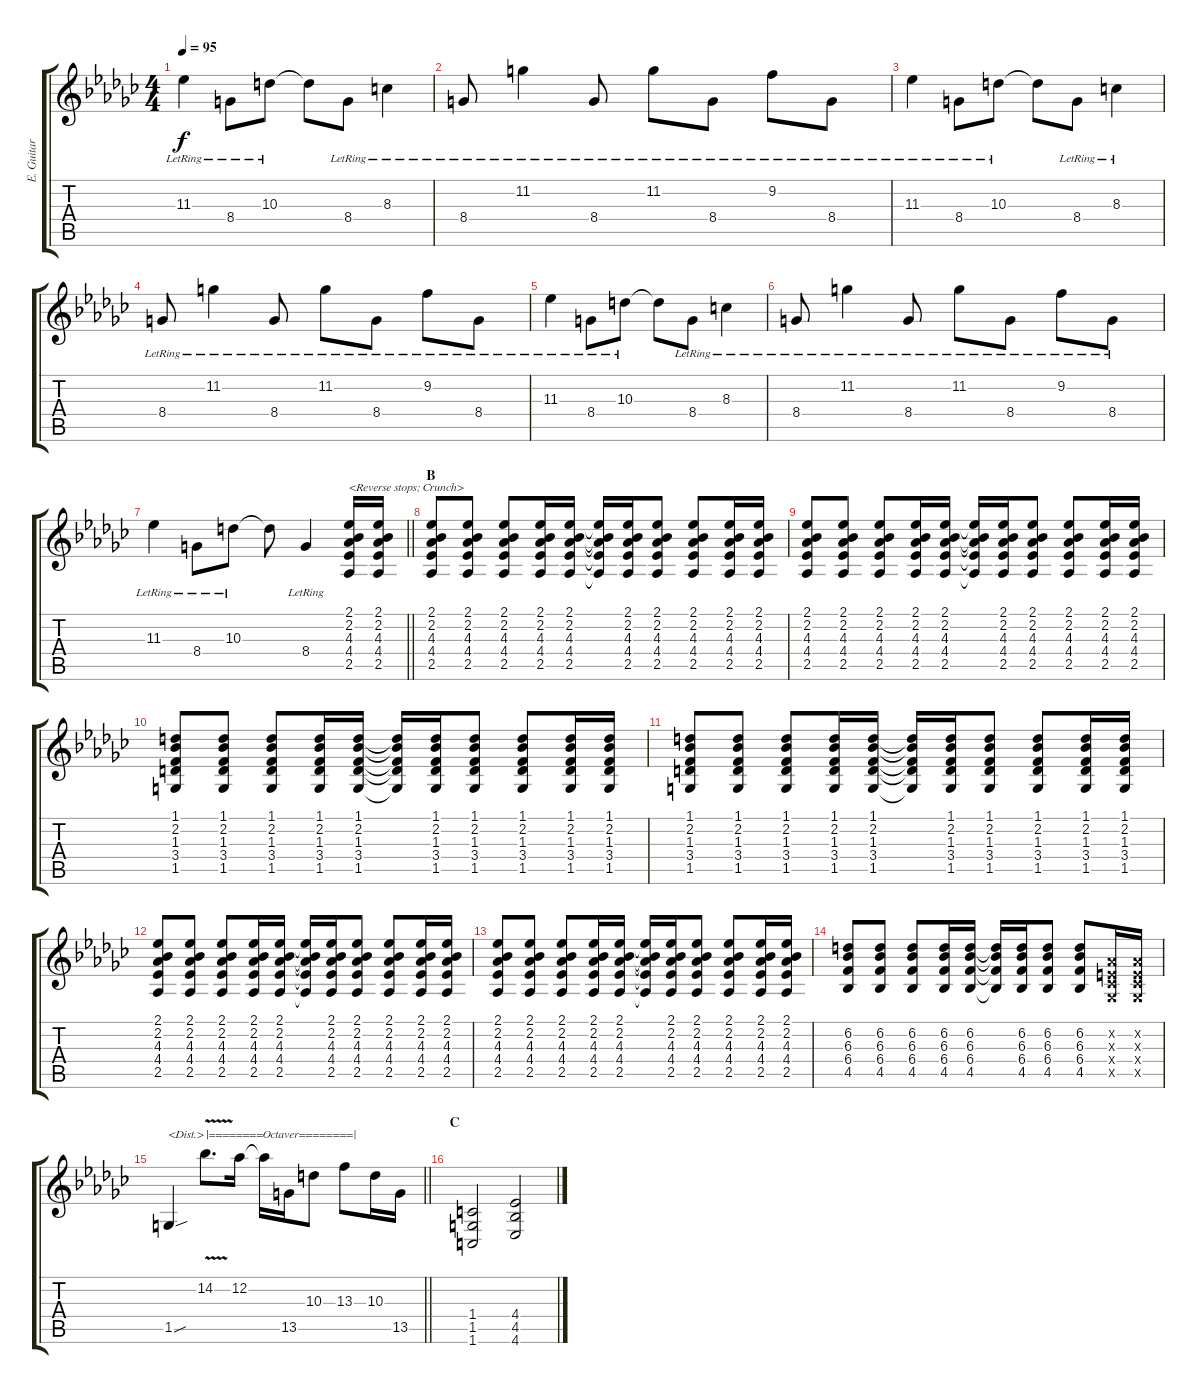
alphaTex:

\track ("E. Guitar II" "E. Guitar ") {instrument overdrivenguitar}
\staff {score tabs}
\tuning (Db4 Ab3 E3 B2 Gb2 B1) {hide}
\ts (4 4)
\tempo 95
\clef g2
\ks gb
11.3{lr}.4{dy f} 8.4{lr}.8 10.3{lr}.8 10.3{t}.8 8.4{lr}.8 8.3{lr}.4 |
8.4{lr}.8 11.2{lr}.4 8.4{lr}.8 11.2{lr}.8 8.4{lr}.8 9.2{lr}.8 8.4{lr}.8 |
11.3{lr}.4 8.4{lr}.8 10.3{lr}.8 10.3{t}.8 8.4{lr}.8 8.3{lr}.4 |
8.4{lr}.8 11.2{lr}.4 8.4{lr}.8 11.2{lr}.8 8.4{lr}.8 9.2{lr}.8 8.4{lr}.8 |
11.3{lr}.4 8.4{lr}.8 10.3{lr}.8 10.3{t}.8 8.4{lr}.8 8.3{lr}.4 |
8.4{lr}.8 11.2{lr}.4 8.4{lr}.8 11.2{lr}.8 8.4{lr}.8 9.2{lr}.8 8.4{lr}.8 |
\barLineRight lightlight
11.3{lr}.4 8.4{lr}.8 10.3{lr}.8 10.3{t}.8 8.4{lr}.4 (2.1 2.2 4.3 4.4 2.5).16{txt "<Reverse stops; Crunch>" instrument overdrivenguitar} (2.1 2.2 4.3 4.4 2.5).16 |
\section ("" "B")
(2.1 2.2 4.3 4.4 2.5).8 (2.1 2.2 4.3 4.4 2.5).8 (2.1 2.2 4.3 4.4 2.5).8 (2.1 2.2 4.3 4.4 2.5).16 (2.1 2.2 4.3 4.4 2.5).16 (2.1{t} 2.2{t} 4.3{t} 4.4{t} 2.5{t}).16 (2.1 2.2 4.3 4.4 2.5).16 (2.1 2.2 4.3 4.4 2.5).8 (2.1 2.2 4.3 4.4 2.5).8 (2.1 2.2 4.3 4.4 2.5).16 (2.1 2.2 4.3 4.4 2.5).16 |
(2.1 2.2 4.3 4.4 2.5).8 (2.1 2.2 4.3 4.4 2.5).8 (2.1 2.2 4.3 4.4 2.5).8 (2.1 2.2 4.3 4.4 2.5).16 (2.1 2.2 4.3 4.4 2.5).16 (2.1{t} 2.2{t} 4.3{t} 4.4{t} 2.5{t}).16 (2.1 2.2 4.3 4.4 2.5).16 (2.1 2.2 4.3 4.4 2.5).8 (2.1 2.2 4.3 4.4 2.5).8 (2.1 2.2 4.3 4.4 2.5).16 (2.1 2.2 4.3 4.4 2.5).16 |
(1.1 2.2 1.3 3.4 1.5).8 (1.1 2.2 1.3 3.4 1.5).8 (1.1 2.2 1.3 3.4 1.5).8 (1.1 2.2 1.3 3.4 1.5).16 (1.1 2.2 1.3 3.4 1.5).16 (1.1{t} 2.2{t} 1.3{t} 3.4{t} 1.5{t}).16 (1.1 2.2 1.3 3.4 1.5).16 (1.1 2.2 1.3 3.4 1.5).8 (1.1 2.2 1.3 3.4 1.5).8 (1.1 2.2 1.3 3.4 1.5).16 (1.1 2.2 1.3 3.4 1.5).16 |
(1.1 2.2 1.3 3.4 1.5).8 (1.1 2.2 1.3 3.4 1.5).8 (1.1 2.2 1.3 3.4 1.5).8 (1.1 2.2 1.3 3.4 1.5).16 (1.1 2.2 1.3 3.4 1.5).16 (1.1{t} 2.2{t} 1.3{t} 3.4{t} 1.5{t}).16 (1.1 2.2 1.3 3.4 1.5).16 (1.1 2.2 1.3 3.4 1.5).8 (1.1 2.2 1.3 3.4 1.5).8 (1.1 2.2 1.3 3.4 1.5).16 (1.1 2.2 1.3 3.4 1.5).16 |
(2.1 2.2 4.3 4.4 2.5).8 (2.1 2.2 4.3 4.4 2.5).8 (2.1 2.2 4.3 4.4 2.5).8 (2.1 2.2 4.3 4.4 2.5).16 (2.1 2.2 4.3 4.4 2.5).16 (2.1{t} 2.2{t} 4.3{t} 4.4{t} 2.5{t}).16 (2.1 2.2 4.3 4.4 2.5).16 (2.1 2.2 4.3 4.4 2.5).8 (2.1 2.2 4.3 4.4 2.5).8 (2.1 2.2 4.3 4.4 2.5).16 (2.1 2.2 4.3 4.4 2.5).16 |
(2.1 2.2 4.3 4.4 2.5).8 (2.1 2.2 4.3 4.4 2.5).8 (2.1 2.2 4.3 4.4 2.5).8 (2.1 2.2 4.3 4.4 2.5).16 (2.1 2.2 4.3 4.4 2.5).16 (2.1{t} 2.2{t} 4.3{t} 4.4{t} 2.5{t}).16 (2.1 2.2 4.3 4.4 2.5).16 (2.1 2.2 4.3 4.4 2.5).8 (2.1 2.2 4.3 4.4 2.5).8 (2.1 2.2 4.3 4.4 2.5).16 (2.1 2.2 4.3 4.4 2.5).16 |
(6.2 6.3 6.4 4.5).8 (6.2 6.3 6.4 4.5).8 (6.2 6.3 6.4 4.5).8 (6.2 6.3 6.4 4.5).16 (6.2 6.3 6.4 4.5).16 (6.2{t} 6.3{t} 6.4{t} 4.5{t}).16 (6.2 6.3 6.4 4.5).16 (6.2 6.3 6.4 4.5).8 (6.2 6.3 6.4 4.5).8 (0.2{x} 0.3{x} 0.4{x} 0.5{x}).16 (0.2{x} 0.3{x} 0.4{x} 0.5{x}).16 |
\barLineRight lightlight
1.5{sou}.4{txt "<Dist.>"} 14.2{v}.8{d txt "|========Octaver========|"} 12.2.16 12.2{t}.16 13.5.16 10.3.8 13.3.8 10.3.16 13.5.16 |
\section ("" "C")
(1.4 1.5 1.6).2 (4.4 4.5 4.6).2
